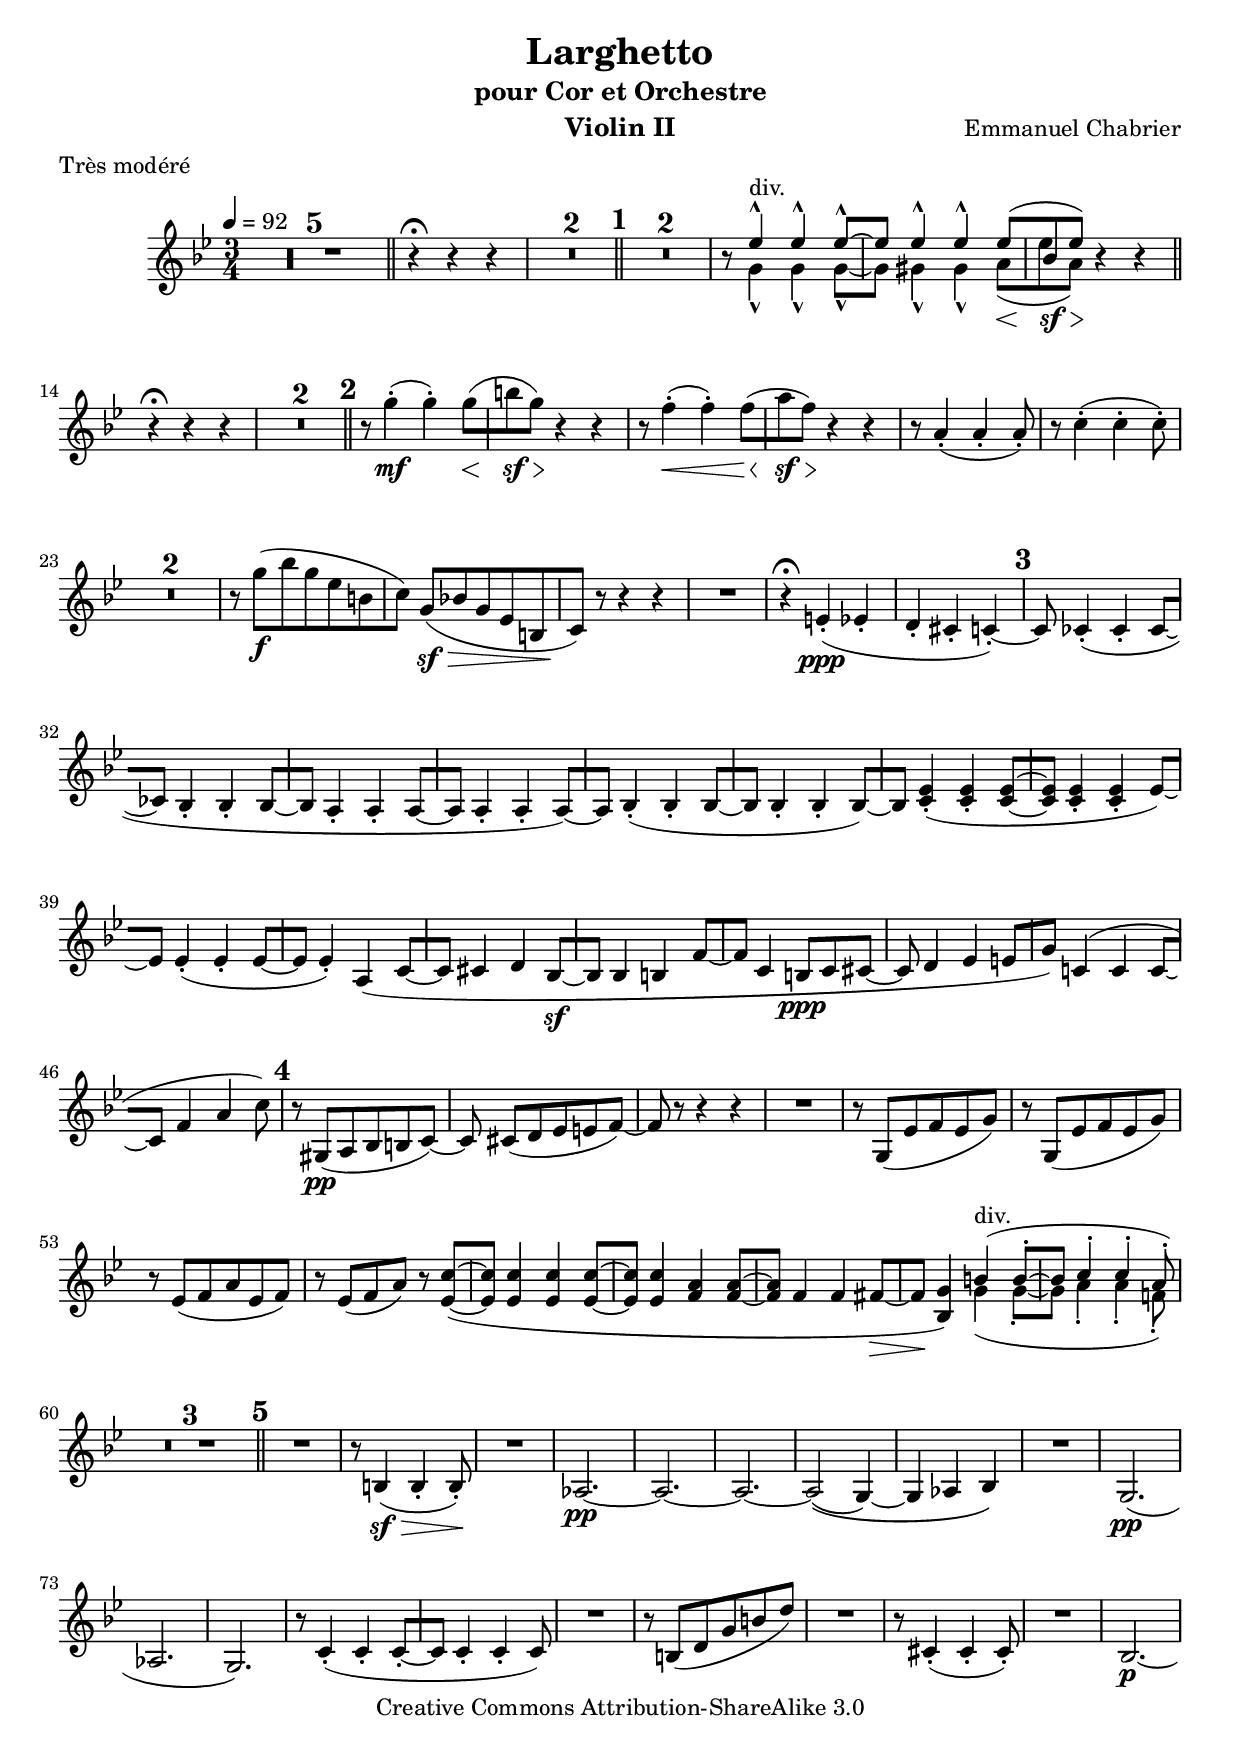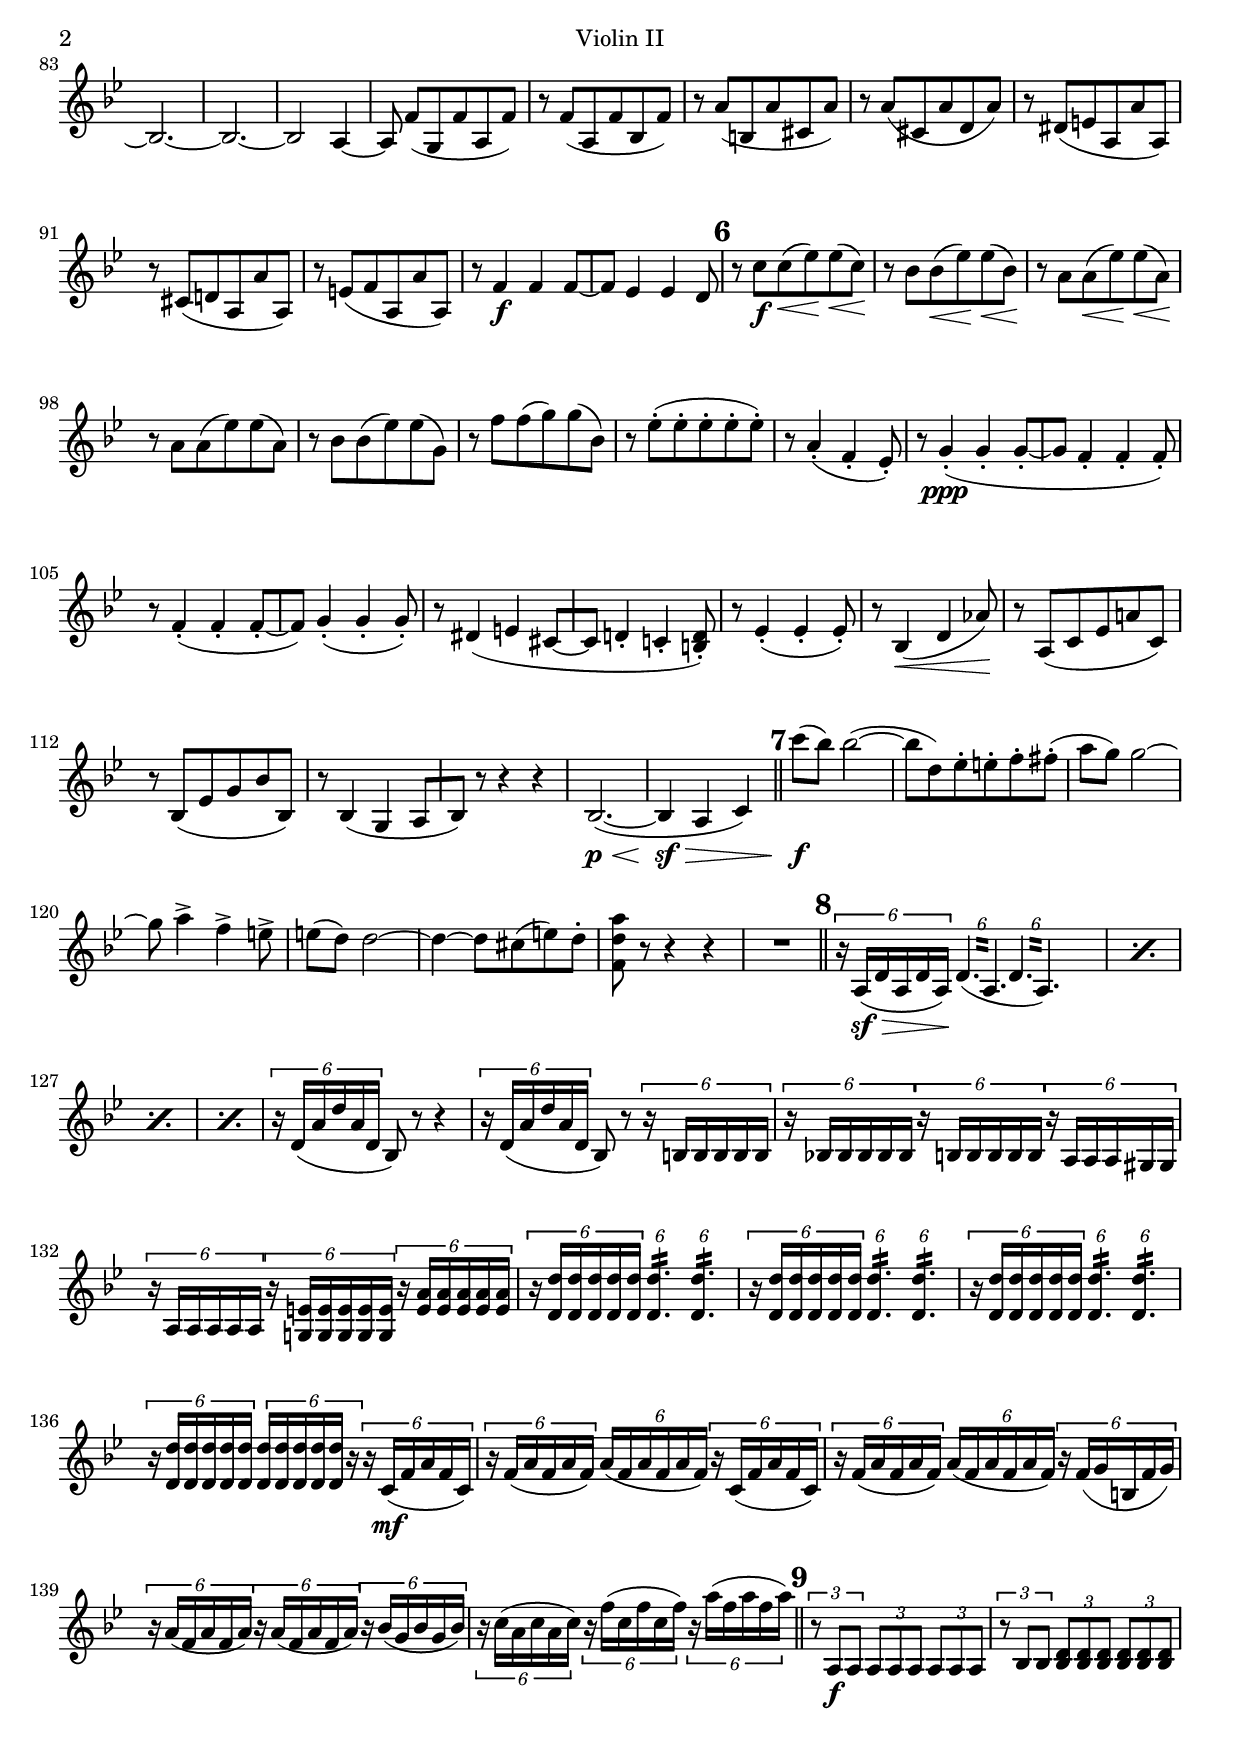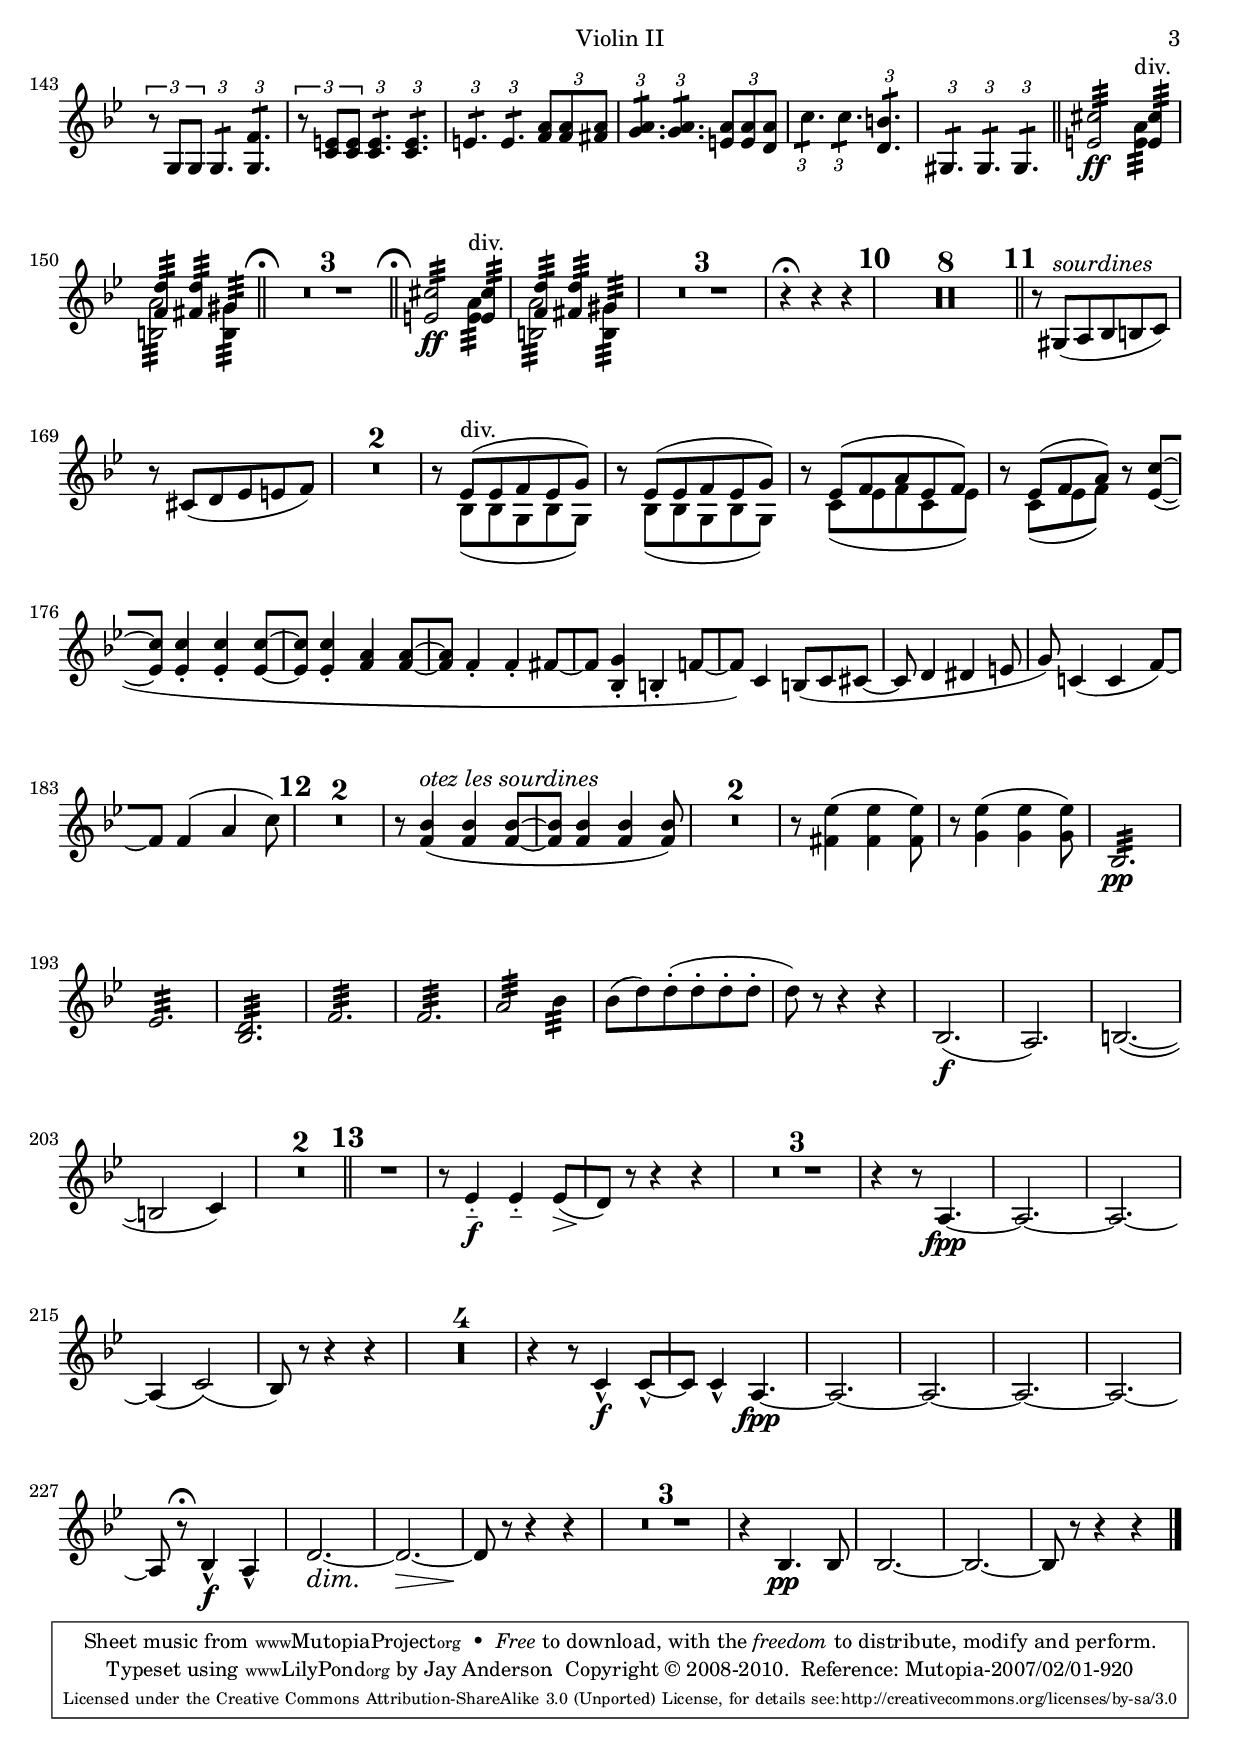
\version "2.13.37"

\include "defs.ily"
\version "2.13.37"

violinTwo = \relative c''
{
  \key bes \major
  R2.*5 |

  r4\fermata r r |
  R2.*2 |

  %A
  R2.*2 |
  r8 s1*0^\div
  <<
    {
      ees4-^ ees-^ ees8[~-^ |
      ees8] ees4-^ ees-^ ees8[(\< |
      bes\sf\> ees])\!
    }
    \\
    {
      g,4-^ g-^ g8[~-^ |
      g8] gis4-^ gis-^ a8[( |
      ees' a,])
    }
  >> r4 r |
  r4\fermata r r |
  R2.*2 |

  %B
  r8 g'4-.(\mf g-.) g8[(\< |
  b\sf\> g])\! r4 r |
  r8 f4-.(\< f-.) f8[(\< |
  a\sf\> f])\! r4 r |
  r8 a,4-.( a-. a8-.) |
  r8 c4-.( c-. c8-.) |
  R2.*2 |
  r8 g'[(\f bes g ees b |
  c]) g[(\sf\> bes g ees b |
  c])\! r8 r4 r |
  R2. |
  r4\fermata e4-.(\ppp ees-. |
  d-. cis-. c4~-.) |

  %C
  c8 ces4-.( ces-. ces8[~ |
  ces] bes4-. bes-. bes8[~ |
  bes] a4-. a-. a8[~ |
  a] a4-. a-. a8[~) |
  a] bes4-.( bes-. bes8[~ |
  bes] bes4-. bes-. bes8[~) |
  bes] <c ees>4-.( q-. q8[~ |
  q] q4-. q-. ees8[~) |
  ees] ees4-.( ees-. ees8[~ |
  ees] ees4-.) a,( c8[~ |
  c] cis4 d bes8[~\sf |
  bes] bes4 b f'8[~ |
  f] c4 b8[\ppp c cis]~( |
  cis] d4 ees e8[ |
  g]) c,4( c c8[~ |
  c] f4 a c8) |

  %D
  r8 gis,(\pp a bes b c~) |
  c cis[( d ees e f]~) |
  f8 r r4 r |
  R2. |
  r8 g,( ees' f ees g) |
  r g,( ees' f ees g) |
  r ees( f a ees f) |
  r ees( f a) r <c ees,>[~( |
  q] q4 q q8[~ |
  q] q4 <a f> q8[~ |
  q] f4 f
    \lengthenHairpin #4
    fis8[~\> |
  fis]\! <g bes,>4) s1*0^\div
  <<
    {
      b4( b8[~-. |
      b] c4-. c-. a8-.) |
    }
    \\
    {
      g4( g8[~-. |
      g] a4-. a-. f8-.) |
    }
  >> |
  R2.*3 |

  %E
  R2. |
  r8 b,4(\sf\> b-. b8-.)\! |
  R2. |
  aes2.~\pp |
  aes~ |
  aes~ |
  aes2(\( g4~) |
  g aes bes\) |
  R2. |
  g2.(\pp |
  aes |
  g) |
  r8 c4-.( c-. c8[~-. |
  c] c4-. c-. c8) |
  R2. |
  r8 b( d g b d) |
  R2. |
  r8 cis,4-.( cis-. cis8-.) |
  R2. |
  bes2.~\p |
  bes~ |
  bes~ |
  bes2 a4~ |
  a8 f'[( g, f' a, f']) |
  r f( a, f' bes, f') |
  r a( b, a' cis, a') |
  r a( cis, a' d, a') |
  r dis,( e a, a' a,) |
  r cis( d a a' a,) |
  r e'( f a, a' a,) |
  r8 f'4\f f f8[~ |
  f] ees4 ees d8 |

  %F
  r c'\f c(\< ees)\! ees(\< c)\! |
  r bes bes(\< ees)\! ees(\< bes)\! |
  r a a(\< ees')\! ees(\< a,)\! |
  r a a( ees') ees( a,) |
  r bes bes( ees) ees( g,) |
  r f' f( g) g( bes,) |
  r ees-.( ees-. ees-. ees-. ees-.) |
  r8 a,4-.( f-. ees8-.) |
  r8 g4-.(\ppp g-. g8[~-. |
  g] f4-. f-. f8-.) |
  r8 f4-.( f-. f8[~-. |
  f]) g4-.( g-. g8-.) |
  r8 dis4( e cis8[~ |
  cis] d4-. c-. <b d>8-.) |
  r8 ees4-.( ees-. ees8-.) |
  r8 bes4(\< d aes'8)\! |
  r8 a,( c ees a c,) |
  r8 bes( ees g bes bes,) |
  r8 bes4( g a8[ |
  bes]) r r4 r |
  bes2.~(\p\< |
  bes4\sf\> a c) |

  %G
  c''8(\f bes) bes2~( |
  bes8 d,) ees-. e-. f-. fis-.( |
  a g) g2~ |
  g8 a4-> f-> e8-> |
  e( d) d2~ |
  d4~ d8 cis8( e) d-. |
  <f, d' a'>8 r r4 r |
  R2. |

  %H
  \repeat percent 4
  {
    \times 4/6 {r16 a,(\sf\> d a d a)\!}
    <<
      {s16*4/6( s16*4/6*10 s16*4/6)}
      \repeat unfold 2 \times 4/6{\repeat tremolo 3 {d a}}
    >> |
  }
  \times 4/6 {r16 d( a' d a d,} bes8) r r4 |
  \times 4/6 {r16 d( a' d a d,} bes8) r \times 4/6 {r16 b b b b b} |
  \times 4/6 {r16 bes bes bes bes bes} \times 4/6 {r16 b b b b b} \times 4/6 {r16 a a a gis gis} |
  \times 4/6 {r16 a a a a a} \times 4/6 {r16 <g e'> q q q q} \times 4/6 {r16 <e' a> q q q q} |
  \repeat unfold 3
  {
    \times 4/6 {r16 <d d'> q q q q}
    \repeat unfold 2 \times 4/6 {\repeat tremolo 6 q} |
  }
  \times 4/6 {r16 q q q q q} \times 4/6 {q16 q q q q r} \times 4/6 {r16 c(\mf f a f c)} |
  \times 4/6 {r16 f( a f a f)} \times 4/6 {a( f a f a f)} \times 4/6 {r c( f a f c)} |
  \times 4/6 {r16 f( a f a f)} \times 4/6 {a( f a f a f)} \times 4/6 {r f( g b, f' g)} |
  \times 4/6 {r16 a( f a f a)} \times 4/6 {r16 a( f a f a)} \times 4/6 {r bes( g bes g bes)} |
  \times 4/6 {r16 c( a c a c)} \times 4/6 {r16 f( c f c f)} \times 4/6 {r a( f a f a)} |

  %I
  \times 2/3 {r8 a,,\f a} \repeat unfold 2 \times 2/3 {a a a} |
  \times 2/3 {r8 bes bes} \repeat unfold 2 \times 2/3 {<bes d> q q} |
  \times 2/3 {r8 g g} \times 2/3 {\repeat tremolo 3 g8} \times 2/3 {\repeat tremolo 3 <g f'>} |
  \times 2/3 {r8 <c e> q} \times 2/3 {\repeat tremolo 3 q8} \times 2/3 {\repeat tremolo 3 q} |
  \repeat unfold 2 \times 2/3 {\repeat tremolo 3 e8} \times 2/3 {<f a>8 q <fis a>} |
  \repeat unfold 2 \times 2/3 {\repeat tremolo 3 <g a>8} \times 2/3 {<e a>8 q <d a'>} |
  \repeat unfold 2 \times 2/3 {\repeat tremolo 3 c'8} \times 2/3 {\repeat tremolo 3 <d, b'>8} |
  \repeat unfold 3 \times 2/3 {\repeat tremolo 3 gis,8} |
  s1*0\ff \repeat tremolo 16 <e' cis'>32
  s1*0^\div
  <<
    {
      \repeat tremolo 8 <e cis'>32 |
      \repeat tremolo 8 <f d'>32 \repeat tremolo 8 <fis d'>32 \repeat tremolo 8 gis32 |
    }
    \\
    {
      \repeat tremolo 8 <e a>32 |
      \repeat tremolo 16 <b a'>32 \repeat tremolo 8 <b gis'>32 |
    }
  >> |

  %J
  R2.*3 |
  s1*0\ff \repeat tremolo 16 <e cis'>32
  s1*0^\div
  <<
    {
      \repeat tremolo 8 <e cis'>32 |
      \repeat tremolo 8 <f d'>32 \repeat tremolo 8 <fis d'>32 \repeat tremolo 8 gis32 |
    }
    \\
    {
      \repeat tremolo 8 <e a>32 |
      \repeat tremolo 16 <b a'>32 \repeat tremolo 8 <b gis'>32 |
    }
  >> |
  R2.*3 |
  r4\fermata r r |

  %K
  R2.*8 |

  %L
  r8 gis8(^\sourdines a bes b c) |
  r8 cis( d ees e f) |
  R2.*2 |
  r8 s1*0^\div << {ees8( ees f ees g)} \\ {bes,( bes g bes g)} >> |
  r8 << {ees'8( ees f ees g)} \\ {bes,( bes g bes g)} >> |
  r8 << {ees'8( f a ees f)} \\ {c( ees f c ees)} >> |
  r8 << {ees8[( f a])} \\ {c,[( ees f])} >> r <ees c'>8[~( |
  q] q4-. q-. q8[~ |
  q] q4-. <f a> q8[~ |
  q] f4-. f-. fis8[~ |
  fis] <bes, g'>4-. b-. f'8[~ |
  f]) c4 b8( c cis~ |
  cis d4 dis e8 |
  g) c,4( c f8[~) |
  f] f4( a c8) |
  %M
  R2.*2 |
  r8 <f, bes>4(^\otezLesSourdines q q8[~ |
  q] q4 q q8) |
  R2.*2 |
  r8 <fis ees'>4( q q8) |
  r8 <g ees'>4( q q8) |
  s1*0\pp \repeat tremolo 24 bes,32 |
  \repeat tremolo 24 ees |
  \repeat tremolo 24 <d bes> |
  \repeat tremolo 24 f |
  \repeat tremolo 24 f |
  \repeat tremolo 16 a \repeat tremolo 8 bes |
  bes8( d) d8-.( d-. d-. d-. |
  d) r r4 r |
  bes,2.(\f |
  a) |
  b2.~( |
  b2 c4) |
  R2.*2 |

  %N
  R2. |
  r8 ees4-_\f ees-_ ees8[(\> |
  d])\! r r4 r |
  R2.*3 |
  r4 r8 a4.~\fpp |
  a2.~ |
  a2.~ |
  a4( c2)( |
  bes8) r r4 r |
  R2.*4 |
  r4 r8 c4-^\f c8[~-^ |
  c] c4-^ a4.~\fpp |
  \repeat unfold 4 {a2.~} |
  a8 r\fermata bes4-^\f a-^ |
  d2.~\justDim |
  d~\> |
  d8\! r r4 r |
  R2.*3 |
  r4 bes4.\pp bes8 |
  bes2.~ |
  bes2.~ |
  bes8 r r4 r |
}


instrument = "Violin II"
notes = \violinTwo

\version "2.13.37"

\include "header.ily"
\score
{
  \new Staff { << \notes \outline >> }
}


